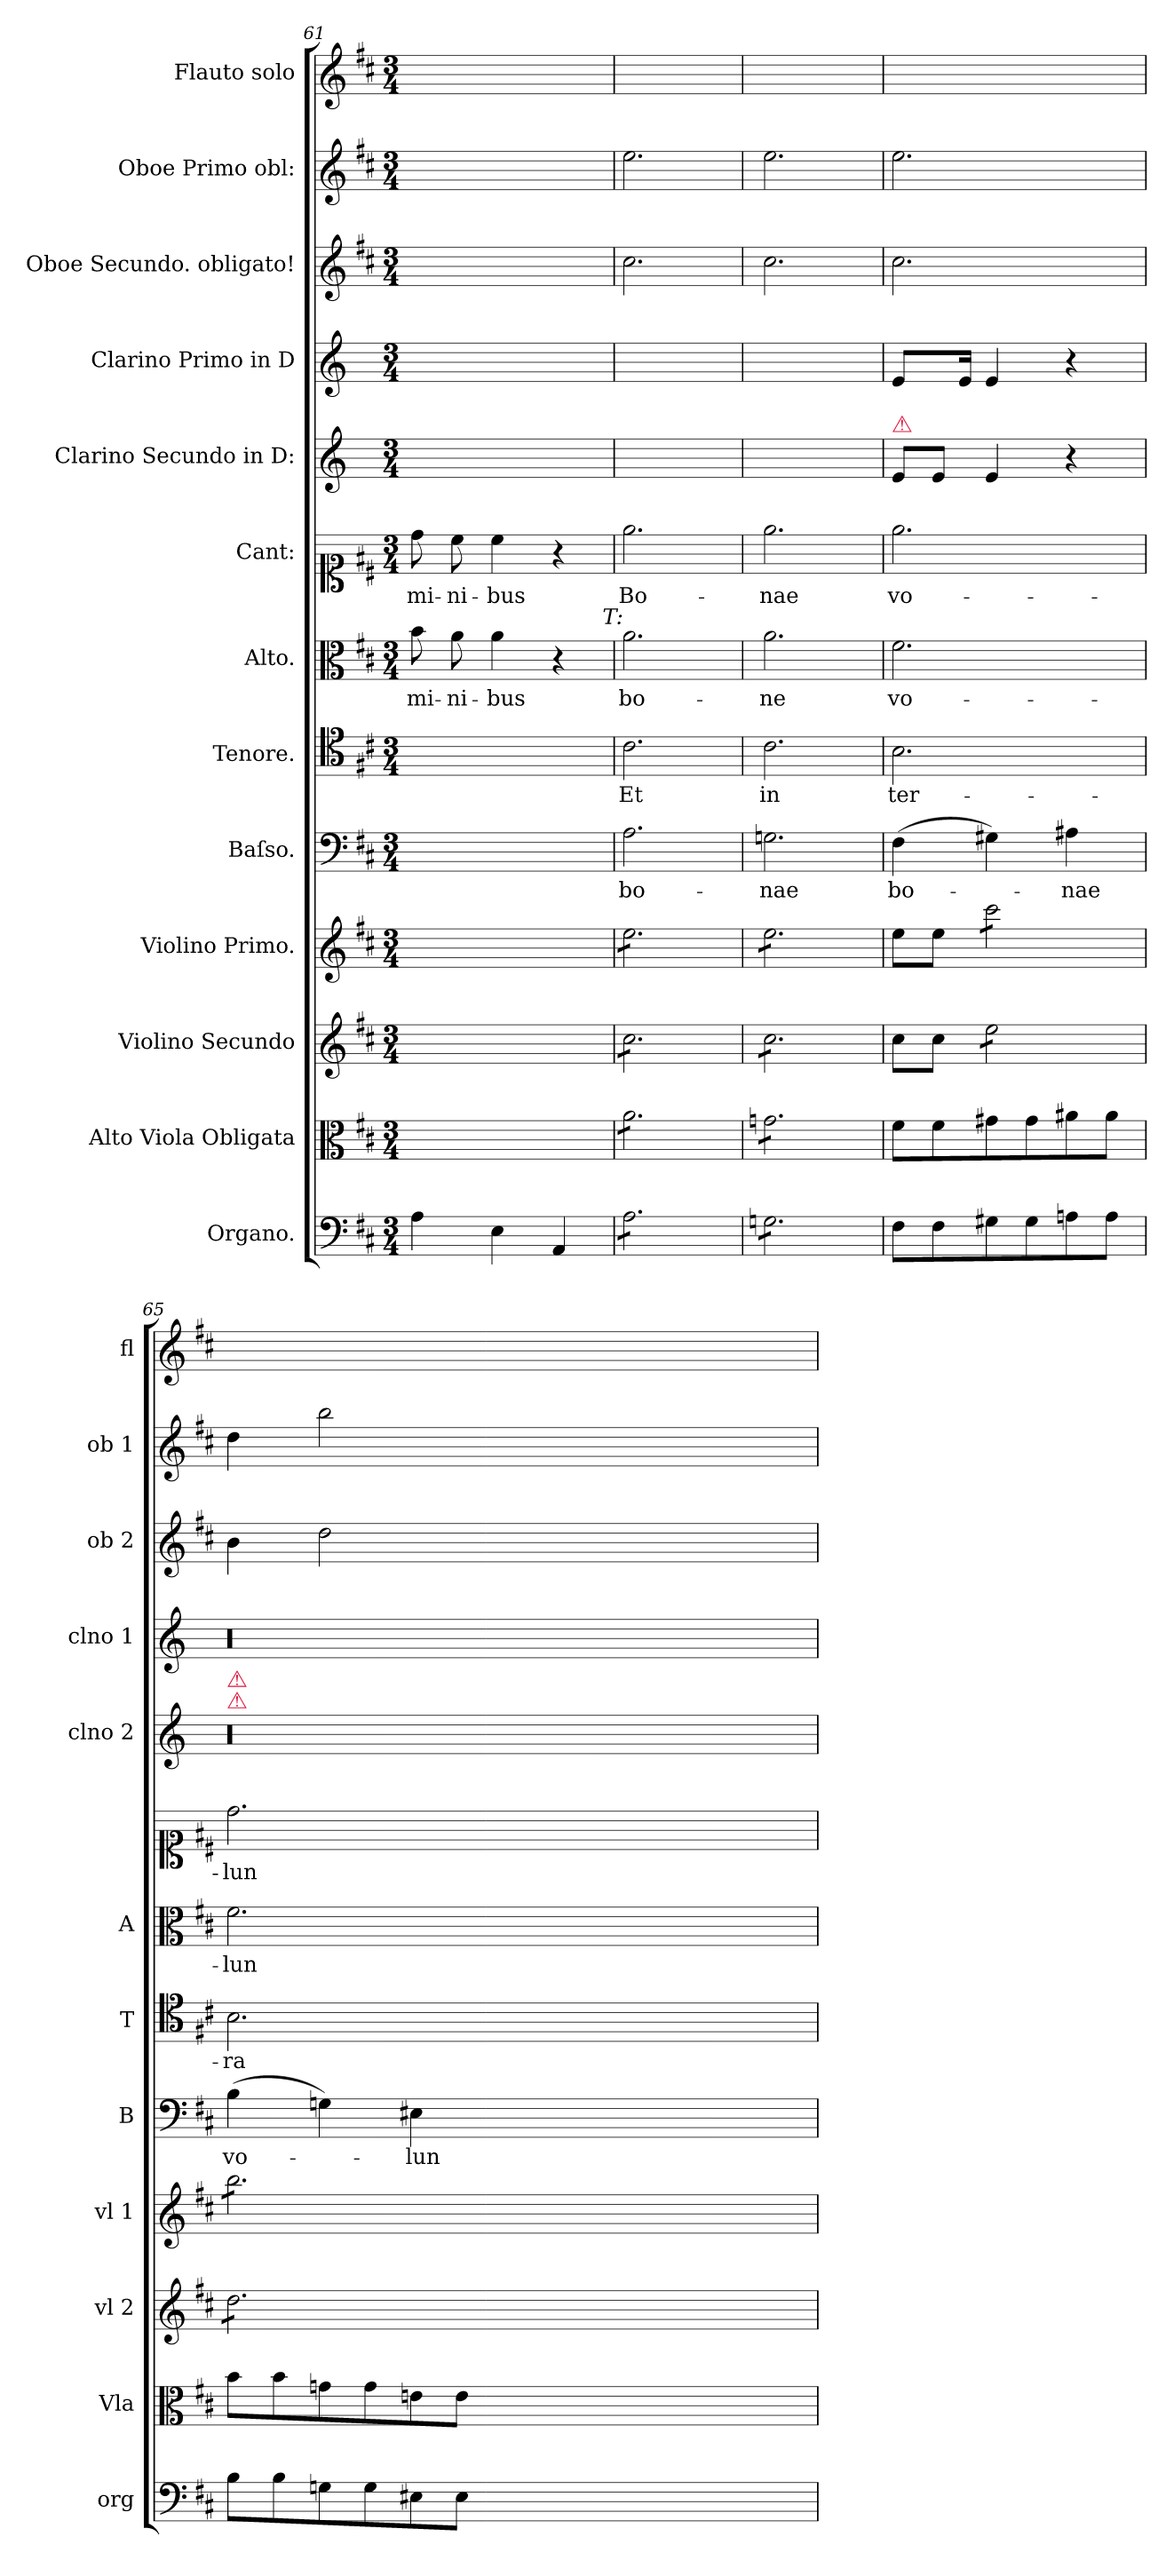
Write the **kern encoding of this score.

**kern	**kern	**dynam	**kern	**kern	**kern	**text	**kern	**text	**kern	**text	**kern	**text	**kern	**kern	**kern	**kern	**kern
*part13	*part12	*part12	*part11	*part10	*part9	*part9	*part8	*part8	*part7	*part7	*part6	*part6	*part5	*part4	*part3	*part2	*part1
*staff13	*staff12	*staff12	*staff11	*staff10	*staff9	*staff9	*staff8	*staff8	*staff7	*staff7	*staff6	*staff6	*staff5	*staff4	*staff3	*staff2	*staff1
*I"Organo.	*I"Alto Viola Obligata	*	*I"Violino Secundo	*I"Violino Primo.	*I"Baſso.	*	*I"Tenore.	*	*I"Alto.	*	*I"Cant:	*	*I"Clarino Secundo in D:	*I"Clarino Primo in D	*I"Oboe Secundo. obligato!	*I"Oboe Primo obl:	*I"Flauto solo
*I'org	*I'Vla	*	*I'vl 2	*I'vl 1	*I'B	*	*I'T	*	*I'A	*	*	*	*I'clno 2	*I'clno 1	*I'ob 2	*I'ob 1	*I'fl
*clefF4	*clefC3	*	*clefG2	*clefG2	*clefF4	*	*clefC4	*	*clefC3	*	*clefC1	*	*clefG2	*clefG2	*clefG2	*clefG2	*clefG2
*	*	*	*	*	*	*	*	*	*	*	*	*	*ITrd-1c-2	*ITrd-1c-2	*	*	*
*k[f#c#]	*k[f#c#]	*	*k[f#c#]	*k[f#c#]	*k[f#c#]	*	*k[f#c#]	*	*k[f#c#]	*	*k[f#c#]	*	*k[f#c#]	*k[f#c#]	*k[f#c#]	*k[f#c#]	*k[f#c#]
*D:	*D:	*	*D:	*D:	*D:	*	*D:	*	*D:	*	*D:	*	*	*	*D:	*D:	*D:
*M3/4	*M3/4	*	*M3/4	*M3/4	*M3/4	*	*M3/4	*	*M3/4	*	*M3/4	*	*M3/4	*M3/4	*M3/4	*M3/4	*M3/4
=61	=61	=61	=61	=61	=61	=61	=61	=61	=61	=61	=61	=61	=61	=61	=61	=61	=61
4A\	2.ryy	.	2.ryy	2.ryy	2.ryy	.	2.ryy	.	8b\	-mi-	8dd\	-mi-	2.ryy	2.ryy	2.ryy	2.ryy	2.ryy
.	.	.	.	.	.	.	.	.	8a\	-ni-	8cc#\	-ni-	.	.	.	.	.
4E\	.	.	.	.	.	.	.	.	4a\	-bus	4cc#\	-bus	.	.	.	.	.
4AA/	.	.	.	.	.	.	.	.	4r	.	4r	.	.	.	.	.	.
=62	=62	=62	=62	=62	=62	=62	=62	=62	=62	=62	=62	=62	=62	=62	=62	=62	=62
!	!	!	!	!	!	!	!	!	!LO:TX:a:i:rj:t=T&colon;	!	!	!	!	!	!	!	!
!LO:TX:a:i:rj:t=T&colon;	!	!	!	!	!	!	!	!	!	!	!	!	!	!	!	!	!
!	!	!LO:DY:a:rj	!	!	!	!	!	!	!	!	!	!	!	!	!	!	!
*tremolo	*	*	*	*	*	*	*	*	*	*	*	*	*	*	*	*	*
*	*tremolo	*	*	*	*	*	*	*	*	*	*	*	*	*	*	*	*
*	*	*	*tremolo	*	*	*	*	*	*	*	*	*	*	*	*	*	*
*	*	*	*	*tremolo	*	*	*	*	*	*	*	*	*	*	*	*	*
8A\L	8a\L	for	8cc#\L	8ee\L	2.A\	bo-	2.c#\	Et	2.a\	bo-	2.ee\	Bo-	2.ryy	2.ryy	2.cc#\	2.ee\	2.ryy
8A\	8a\	.	8cc#\	8ee\	.	.	.	.	.	.	.	.	.	.	.	.	.
8A\	8a\	.	8cc#\	8ee\	.	.	.	.	.	.	.	.	.	.	.	.	.
8A\	8a\	.	8cc#\	8ee\	.	.	.	.	.	.	.	.	.	.	.	.	.
8A\	8a\	.	8cc#\	8ee\	.	.	.	.	.	.	.	.	.	.	.	.	.
8A\J	8a\J	.	8cc#\J	8ee\J	.	.	.	.	.	.	.	.	.	.	.	.	.
=63	=63	=63	=63	=63	=63	=63	=63	=63	=63	=63	=63	=63	=63	=63	=63	=63	=63
8Gn\L	8gn\L	.	8cc#\L	8ee\L	2.Gn\	-nae	2.c#\	in	2.a\	-ne	2.ee\	-nae	2.ryy	2.ryy	2.cc#\	2.ee\	2.ryy
8Gn\	8gn\	.	8cc#\	8ee\	.	.	.	.	.	.	.	.	.	.	.	.	.
8Gn\	8gn\	.	8cc#\	8ee\	.	.	.	.	.	.	.	.	.	.	.	.	.
8Gn\	8gn\	.	8cc#\	8ee\	.	.	.	.	.	.	.	.	.	.	.	.	.
8Gn\	8gn\	.	8cc#\	8ee\	.	.	.	.	.	.	.	.	.	.	.	.	.
8Gn\J	8gn\J	.	8cc#\J	8ee\J	.	.	.	.	.	.	.	.	.	.	.	.	.
*	*	*	*	*Xtremolo	*	*	*	*	*	*	*	*	*	*	*	*	*
*	*	*	*Xtremolo	*	*	*	*	*	*	*	*	*	*	*	*	*	*
*	*Xtremolo	*	*	*	*	*	*	*	*	*	*	*	*	*	*	*	*
*Xtremolo	*	*	*	*	*	*	*	*	*	*	*	*	*	*	*	*	*
=64	=64	=64	=64	=64	=64	=64	=64	=64	=64	=64	=64	=64	=64	=64	=64	=64	=64
!	!	!	!	!	!	!	!	!	!	!	!	!	!LO:TX:a:color=crimson:t=⚠	!	!	!	!
!	!	!	!	!	!	!LO:LY:i	!	!	!	!	!	!	!	!LO:N:vis=8	!	!	!
8F#\L	8f#\L	.	8cc#\L	8ee\L	(>4F#\	bo-	2.B\	ter-	2.f#\	vo-	2.ee\	vo-	8f#/L	8.f#/L	2.cc#\	2.ee\	2.ryy
8F#\	8f#\	.	8cc#\J	8ee\J	.	.	.	.	.	.	.	.	8f#/J	.	.	.	.
.	.	.	.	.	.	.	.	.	.	.	.	.	.	16f#/Jk	.	.	.
*	*	*	*tremolo	*	*	*	*	*	*	*	*	*	*	*	*	*	*
*	*	*	*	*tremolo	*	*	*	*	*	*	*	*	*	*	*	*	*
8G#X\	8g#X\	.	8ee\L	8ccc#\L	4G#X\)	.	.	.	.	.	.	.	4f#/	4f#/	.	.	.
8G#\	8g#\	.	8ee\	8ccc#\	.	.	.	.	.	.	.	.	.	.	.	.	.
!	!	!	!	!	!	!LO:LY:i	!	!	!	!	!	!	!	!	!	!	!
8An\	8a#X\	.	8ee\	8ccc#\	4A#X\	-nae	.	.	.	.	.	.	4r	4r	.	.	.
8A\J	8a#\J	.	8ee\J	8ccc#\J	.	.	.	.	.	.	.	.	.	.	.	.	.
=65	=65	=65	=65	=65	=65	=65	=65	=65	=65	=65	=65	=65	=65	=65	=65	=65	=65
!	!	!	!	!	!	!	!	!	!	!	!	!	!LO:TX:a:color=crimson:t=⚠	!	!	!	!
!	!	!	!	!	!	!	!	!	!	!	!	!	!LO:TX:a:color=crimson:t=⚠	!	!	!	!
!	!	!	!	!	!	!	!	!	!	!	!	!	!LO:N:vis=00	!LO:N:vis=00	!	!	!
8B\L	8b\L	.	8dd\L	8bb\L	(>4B\	vo-	2.B\	-ra	2.f#\	-lun-	2.dd\	-lun-	0.r	0.r	4b\	4dd\	2.ryy
8B\	8b\	.	8dd\	8bb\	.	.	.	.	.	.	.	.	.	.	.	.	.
8Gn\	8gn\	.	8dd\	8bb\	4Gn\)	.	.	.	.	.	.	.	.	.	2dd\	2bb\	.
8G\	8g\	.	8dd\	8bb\	.	.	.	.	.	.	.	.	.	.	.	.	.
8E#X\	8en\	.	8dd\	8bb\	4E#X\	-lun-	.	.	.	.	.	.	.	.	.	.	.
8E#\J	8e\J	.	8dd\J	8bb\J	.	.	.	.	.	.	.	.	.	.	.	.	.
*	*	*	*	*Xtremolo	*	*	*	*	*	*	*	*	*	*	*	*	*
*	*	*	*Xtremolo	*	*	*	*	*	*	*	*	*	*	*	*	*	*
0ryy	0ryy	.	0ryy	0ryy	0ryy	.	0ryy	.	0ryy	.	0ryy	.	.	.	0ryy	0ryy	0ryy
4ryy	4ryy	.	4ryy	4ryy	4ryy	.	4ryy	.	4ryy	.	4ryy	.	.	.	4ryy	4ryy	4ryy
=	=	=	=	=	=	=	=	=	=	=	=	=	=	=	=	=	=
*-	*-	*-	*-	*-	*-	*-	*-	*-	*-	*-	*-	*-	*-	*-	*-	*-	*-
